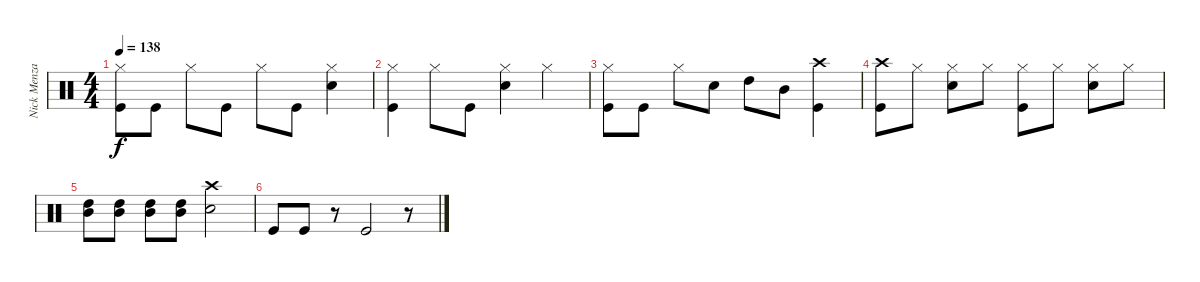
\track ("Nick Menza (Drums)" "Nick Menza") {instrument percussion}
\staff {score}
\articulation defaults
\ts (4 4)
\tempo 138
\clef neutral
\ks c
("Hi-Hat (closed)" "Kick (hit)").8{dy f} "Kick (hit)".8 "Hi-Hat (closed)".8 "Kick (hit)".8 "Hi-Hat (closed)".8 "Kick (hit)".8 ("Hi-Hat (closed)" "Snare (hit) 2").4 |
("Hi-Hat (closed)" "Kick (hit)").4 "Hi-Hat (closed)".8 "Kick (hit)".8 ("Hi-Hat (closed)" "Snare (hit) 2").4 "Hi-Hat (closed)".4 |
("Hi-Hat (closed)" "Kick (hit)").8 "Kick (hit)".8 "Hi-Hat (closed)".8 "Snare (hit) 2".8 "High Tom (hit)".8 "Mid Tom (hit)".8 ("Crash high (hit)" "Kick (hit)").4 |
("Crash high (hit)" "Kick (hit)").8 "Hi-Hat (closed)".8 ("Hi-Hat (closed)" "Snare (hit) 2").8 "Hi-Hat (closed)".8 ("Hi-Hat (closed)" "Kick (hit)").8 "Hi-Hat (closed)".8 ("Hi-Hat (closed)" "Snare (hit) 2").8 "Hi-Hat (closed)".8 |
("High Tom (hit)" "Mid Tom (hit)").8 ("High Tom (hit)" "Mid Tom (hit)").8 ("High Tom (hit)" "Mid Tom (hit)").8 ("High Tom (hit)" "Mid Tom (hit)").8 ("Crash high (hit)" "Snare (hit) 2").2 |
"Kick (hit)".8 "Kick (hit)".8 r.8 "Kick (hit)".2 r.8
